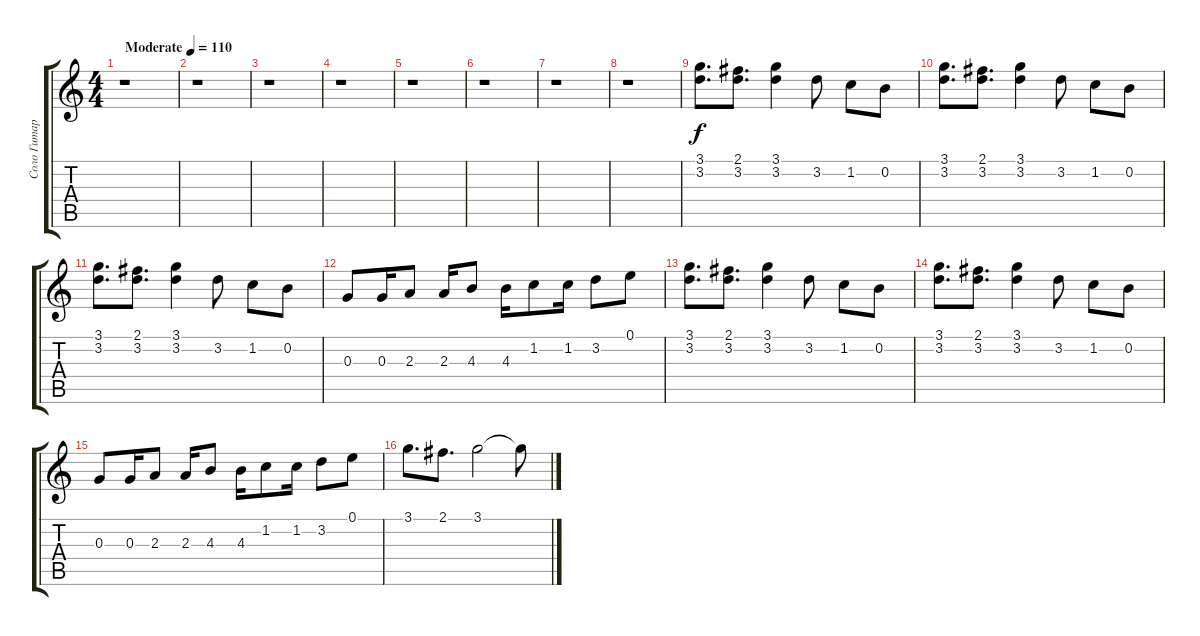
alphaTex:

\track ("Соло Гитара I" "Соло Гитар") {instrument overdrivenguitar}
\staff {score tabs}
\tuning (E4 B3 G3 D3 A2 E2) {hide}
\ts (4 4)
\tempo (110 "Moderate")
\clef g2
\ks c
r.1{dy f instrument overdrivenguitar} |
r.1 |
r.1 |
r.1 |
r.1 |
r.1 |
r.1 |
r.1 |
(3.1 3.2).8{d} (2.1 3.2).8{d} (3.1 3.2).4 3.2.8 1.2.8 0.2.8 |
(3.1 3.2).8{d} (2.1 3.2).8{d} (3.1 3.2).4 3.2.8 1.2.8 0.2.8 |
(3.1 3.2).8{d} (2.1 3.2).8{d} (3.1 3.2).4 3.2.8 1.2.8 0.2.8 |
0.3.8 0.3.16 2.3.8 2.3.16 4.3.8 4.3.16 1.2.8 1.2.16 3.2.8 0.1.8 |
(3.1 3.2).8{d} (2.1 3.2).8{d} (3.1 3.2).4 3.2.8 1.2.8 0.2.8 |
(3.1 3.2).8{d} (2.1 3.2).8{d} (3.1 3.2).4 3.2.8 1.2.8 0.2.8 |
0.3.8 0.3.16 2.3.8 2.3.16 4.3.8 4.3.16 1.2.8 1.2.16 3.2.8 0.1.8 |
3.1.8{d} 2.1.8{d} 3.1.2 3.1{t}.8
